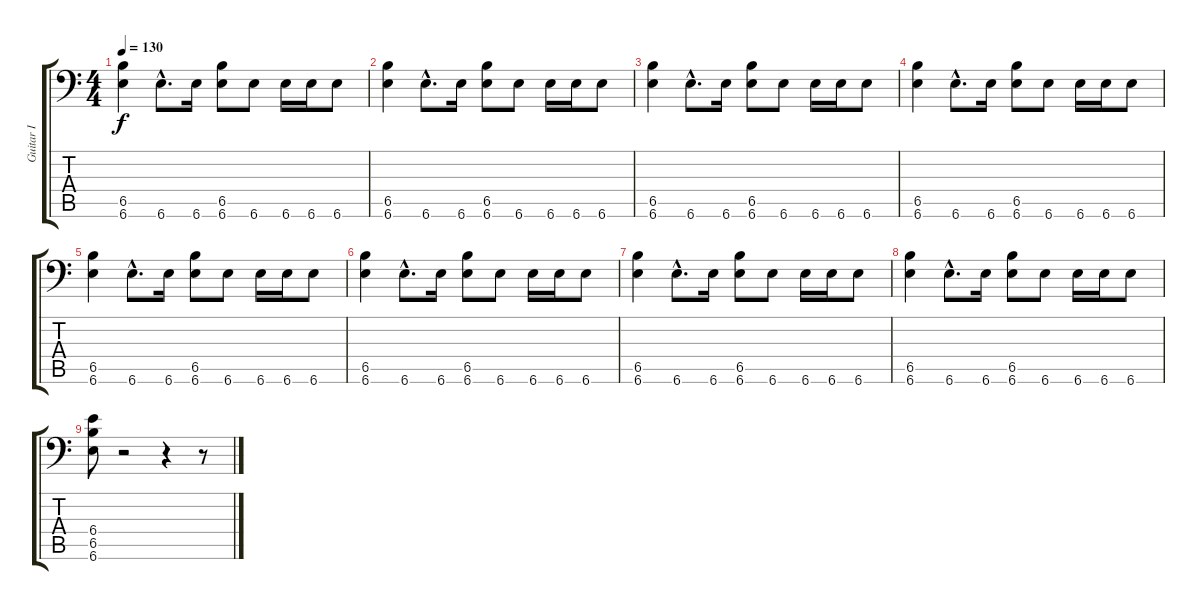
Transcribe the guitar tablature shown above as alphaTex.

\track ("Guitar I" "Guitar I") {instrument distortionguitar}
\staff {score tabs}
\tuning (C4 G3 Eb3 Bb2 F2 Bb1) {hide}
\ts (4 4)
\tempo 130
\clef f4
\ks c
(6.5 6.6).4{dy f} 6.6{hac}.8{d} 6.6.16 (6.5 6.6).8 6.6.8 6.6.16 6.6.16 6.6.8 |
(6.5 6.6).4 6.6{hac}.8{d} 6.6.16 (6.5 6.6).8 6.6.8 6.6.16 6.6.16 6.6.8 |
(6.5 6.6).4 6.6{hac}.8{d} 6.6.16 (6.5 6.6).8 6.6.8 6.6.16 6.6.16 6.6.8 |
(6.5 6.6).4 6.6{hac}.8{d} 6.6.16 (6.5 6.6).8 6.6.8 6.6.16 6.6.16 6.6.8 |
(6.5 6.6).4 6.6{hac}.8{d} 6.6.16 (6.5 6.6).8 6.6.8 6.6.16 6.6.16 6.6.8 |
(6.5 6.6).4 6.6{hac}.8{d} 6.6.16 (6.5 6.6).8 6.6.8 6.6.16 6.6.16 6.6.8 |
(6.5 6.6).4 6.6{hac}.8{d} 6.6.16 (6.5 6.6).8 6.6.8 6.6.16 6.6.16 6.6.8 |
(6.5 6.6).4 6.6{hac}.8{d} 6.6.16 (6.5 6.6).8 6.6.8 6.6.16 6.6.16 6.6.8 |
(6.4 6.5 6.6).8 r.2 r.4 r.8
